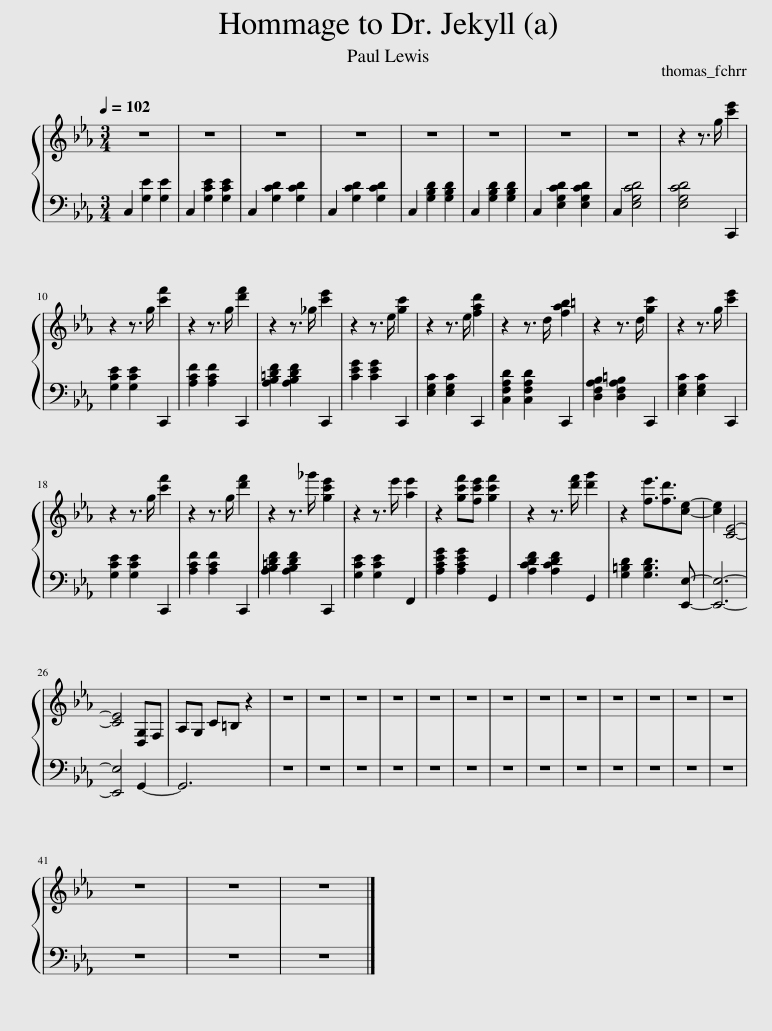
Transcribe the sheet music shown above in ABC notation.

X:1
%%score { 1 | 2 }
L:1/8
Q:1/4=102
M:3/4
I:linebreak $
K:Eb
V:1 treble
V:2 bass
V:1
 z6 | z6 | z6 | z6 | z6 | %5
 z6 | z6 | z6 | z2 z3/2 g/ [c'e']2 |$ z2 z3/2 g/ [c'f']2 | %10
 z2 z3/2 g/ [d'f']2 | z2 z3/2 _g/ [c'e']2 | z2 z3/2 e/ [gc']2 | z2 z3/2 e/ [fad']2 | z2 z3/2 d/ [fa=b]2 | %15
 z2 z3/2 d/ [gc']2 | z2 z3/2 g/ [c'e']2 |$ z2 z3/2 g/ [c'f']2 | z2 z3/2 g/ [d'f']2 | z2 z3/2 _g'/ [gc'e']2 | %20
 z2 z3/2 e'/ [ae']2 | z2 [gc'f'][fc'e'] [gc'f']2 | z2 z3/2 [d'f']/ [d'g']2 | z2 [fe']3/2[fd']3/2[ce]- | [ce]2 [CE]4- |$ %25
 [CE]4 [D,G,]F, | A,G, C=B, z2 | z6 | z6 | z6 | %30
 z6 | z6 | z6 | z6 | z6 | %35
 z6 | z6 | z6 | z6 | z6 |$ %40
 z6 | z6 | z6 |] %43
V:2
 C,2 [G,E]2 [G,E]2 | C,2 [G,CE]2 [G,CE]2 | C,2 [G,CD]2 [G,CD]2 | C,2 [G,CD]2 [G,CD]2 | C,2 [G,B,D]2 [G,B,D]2 | %5
 C,2 [G,B,D]2 [G,B,D]2 | C,2 [E,G,CD]2 [E,G,CD]2 | C,2 [E,G,CD]4 | [E,G,CD]4 C,,2 |$ [G,CE]2 [G,CE]2 C,,2 | %10
 [A,CF]2 [A,CF]2 C,,2 | [A,=B,DF]2 [A,B,DF]2 C,,2 | [CEG]2 [CEG]2 C,,2 | [E,G,C]2 [E,G,C]2 C,,2 | [C,F,A,D]2 [C,F,A,D]2 C,,2 | %15
 [D,F,A,=B,]2 [D,F,A,B,]2 C,,2 | [E,G,C]2 [E,G,C]2 C,,2 |$ [G,CE]2 [G,CE]2 C,,2 | [A,CF]2 [A,CF]2 C,,2 | [A,=B,DF]2 [A,B,DF]2 C,,2 | %20
 [G,CE]2 [G,CE]2 F,,2 | [A,CEG]2 [A,CEG]2 G,,2 | [A,CDF]2 [A,CDF]2 G,,2 | [G,=B,D]2 [G,B,D]3 [E,,E,]- | [E,,E,]6- |$ %25
 [E,,E,]4 G,,2- | G,,6 | z6 | z6 | z6 | %30
 z6 | z6 | z6 | z6 | z6 | %35
 z6 | z6 | z6 | z6 | z6 |$ %40
 z6 | z6 | z6 |] %43
